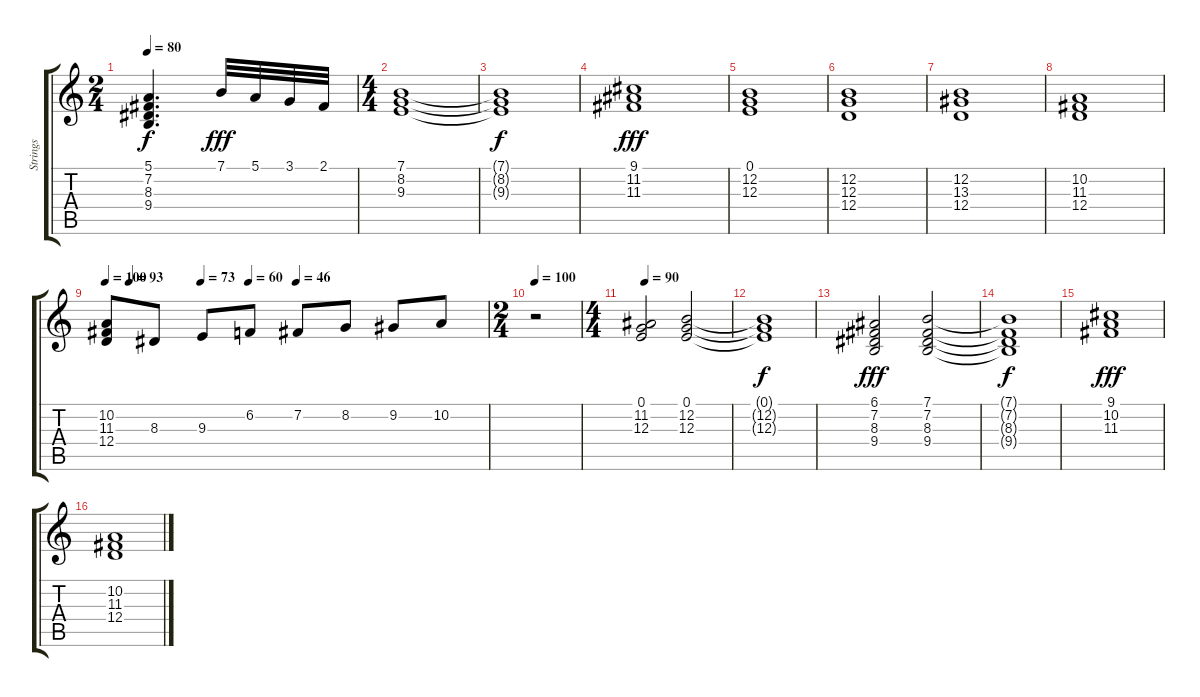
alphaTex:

\track ("Strings" "Strings") {instrument stringensemble2}
\staff {score tabs}
\tuning (E4 B3 G3 D3 A2 E2) {hide}
\ts (2 4)
\tempo 80
\clef g2
\ks c
(5.1{t} 7.2{t} 8.3{t} 9.4{t}).4{d dy f} 7.1.32{dy fff} 5.1.32 3.1.32 2.1.32 |
\ts (4 4)
(7.1 8.2 9.3).1 |
(7.1{t} 8.2{t} 9.3{t}).1{dy f} |
(9.1 11.2 11.3).1{dy fff} |
(0.1 12.2 12.3).1 |
(12.2 12.3 12.4).1 |
(12.2 13.3 12.4).1 |
(10.2 11.3 12.4).1 |
\tempo 100
\tempo (93 0.0625)
\tempo (73 0.25)
\tempo (60 0.375)
\tempo (46 0.5)
(10.2 11.3 12.4).8 8.3.8 9.3.8 6.2.8 7.2.8 8.2.8 9.2.8 10.2.8 |
\ts (2 4)
\tempo 100
r.2 |
\ts (4 4)
\tempo 90
(0.1 11.2 12.3).2 (0.1 12.2 12.3).2 |
(0.1{t} 12.2{t} 12.3{t}).1{dy f} |
(6.1 7.2 8.3 9.4).2{dy fff} (7.1 7.2 8.3 9.4).2 |
(7.1{t} 7.2{t} 8.3{t} 9.4{t}).1{dy f} |
(9.1 10.2 11.3).1{dy fff} |
(10.2 11.3 12.4).1
